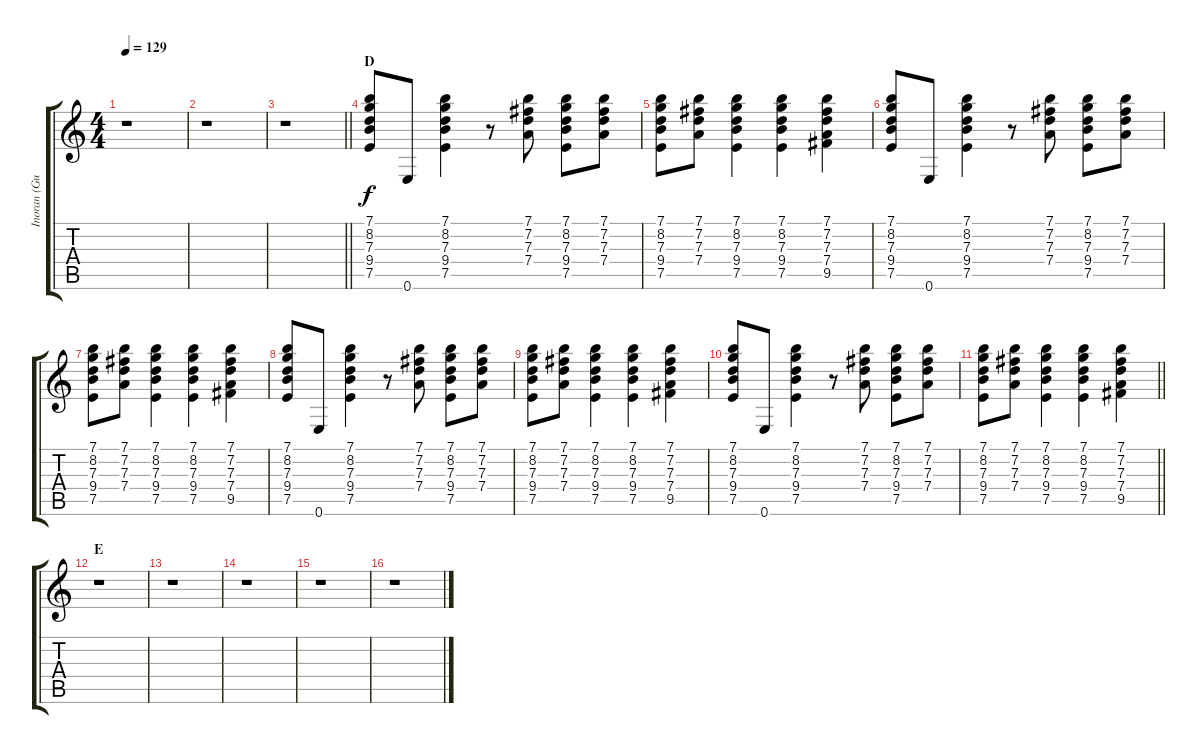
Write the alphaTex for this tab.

\track ("Inoran (Guitar 2)" "Inoran (Gu") {instrument overdrivenguitar}
\staff {score tabs}
\tuning (E4 B3 G3 D3 A2 E2) {hide}
\ts (4 4)
\tempo 129
\clef g2
\ks c
r.1{dy f} |
r.1 |
\barLineRight lightlight
r.1 |
\section ("" "D")
(7.1 8.2 7.3 9.4 7.5).8 0.6.8 (7.1 8.2 7.3 9.4 7.5).4 r.8 (7.1 7.2 7.3 7.4).8 (7.1 8.2 7.3 9.4 7.5).8 (7.1 7.2 7.3 7.4).8 |
(7.1 8.2 7.3 9.4 7.5).8 (7.1 7.2 7.3 7.4).8 (7.1 8.2 7.3 9.4 7.5).4 (7.1 8.2 7.3 9.4 7.5).4 (7.1 7.2 7.3 7.4 9.5).4 |
(7.1 8.2 7.3 9.4 7.5).8 0.6.8 (7.1 8.2 7.3 9.4 7.5).4 r.8 (7.1 7.2 7.3 7.4).8 (7.1 8.2 7.3 9.4 7.5).8 (7.1 7.2 7.3 7.4).8 |
(7.1 8.2 7.3 9.4 7.5).8 (7.1 7.2 7.3 7.4).8 (7.1 8.2 7.3 9.4 7.5).4 (7.1 8.2 7.3 9.4 7.5).4 (7.1 7.2 7.3 7.4 9.5).4 |
(7.1 8.2 7.3 9.4 7.5).8 0.6.8 (7.1 8.2 7.3 9.4 7.5).4 r.8 (7.1 7.2 7.3 7.4).8 (7.1 8.2 7.3 9.4 7.5).8 (7.1 7.2 7.3 7.4).8 |
(7.1 8.2 7.3 9.4 7.5).8 (7.1 7.2 7.3 7.4).8 (7.1 8.2 7.3 9.4 7.5).4 (7.1 8.2 7.3 9.4 7.5).4 (7.1 7.2 7.3 7.4 9.5).4 |
(7.1 8.2 7.3 9.4 7.5).8 0.6.8 (7.1 8.2 7.3 9.4 7.5).4 r.8 (7.1 7.2 7.3 7.4).8 (7.1 8.2 7.3 9.4 7.5).8 (7.1 7.2 7.3 7.4).8 |
\barLineRight lightlight
(7.1 8.2 7.3 9.4 7.5).8 (7.1 7.2 7.3 7.4).8 (7.1 8.2 7.3 9.4 7.5).4 (7.1 8.2 7.3 9.4 7.5).4 (7.1 7.2 7.3 7.4 9.5).4 |
\section ("" "E")
r.1 |
r.1 |
r.1 |
r.1 |
r.1
